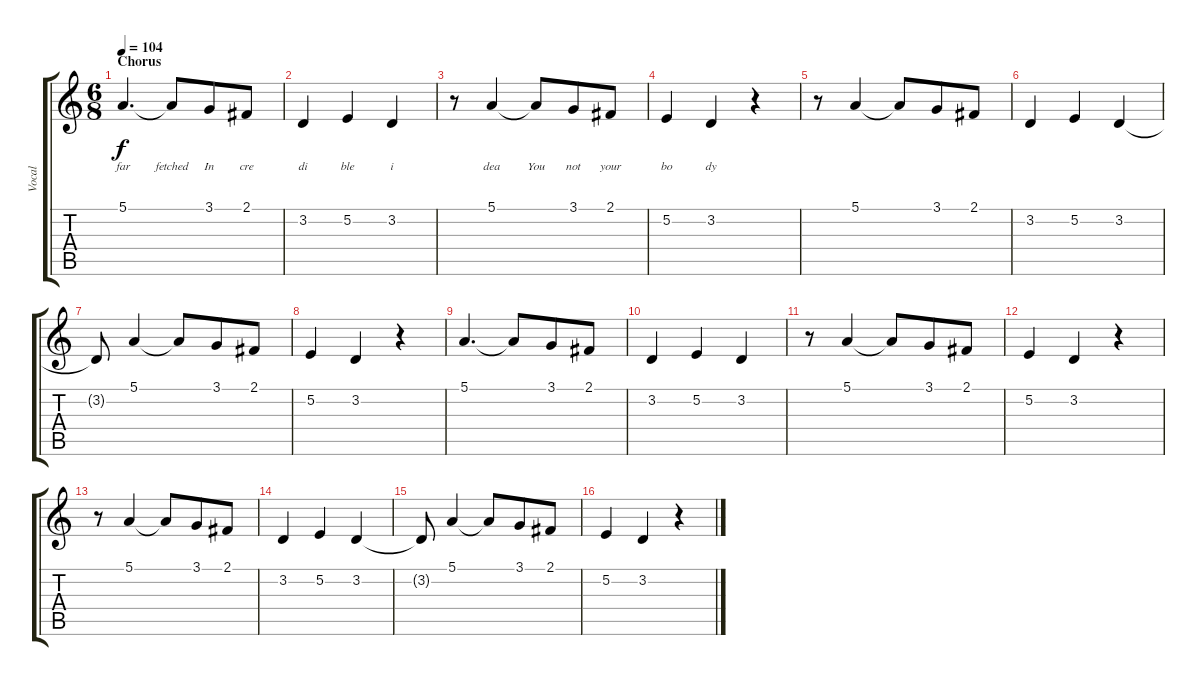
\track ("Vocal" "Vocal") {instrument acousticgrandpiano}
\staff {score tabs}
\tuning (E4 B3 G3 D3 A2 E2) {hide}
\ts (6 8)
\section ("" "Chorus")
\tempo 104
\clef g2
\ks c
5.1.4{d lyrics (0 "far") lyrics (1 "") lyrics (2 "") lyrics (3 "") lyrics (4 "") dy f} 5.1{t}.8{lyrics (0 "fetched") lyrics (1 "") lyrics (2 "") lyrics (3 "") lyrics (4 "")} 3.1.8{lyrics (0 "In") lyrics (1 "") lyrics (2 "") lyrics (3 "") lyrics (4 "")} 2.1.8{lyrics (0 "cre") lyrics (1 "") lyrics (2 "") lyrics (3 "") lyrics (4 "")} |
3.2.4{lyrics (0 "di") lyrics (1 "") lyrics (2 "") lyrics (3 "") lyrics (4 "")} 5.2.4{lyrics (0 "ble") lyrics (1 "") lyrics (2 "") lyrics (3 "") lyrics (4 "")} 3.2.4{lyrics (0 "i") lyrics (1 "") lyrics (2 "") lyrics (3 "") lyrics (4 "")} |
r.8 5.1.4{lyrics (0 "dea") lyrics (1 "") lyrics (2 "") lyrics (3 "") lyrics (4 "")} 5.1{t}.8{lyrics (0 "You") lyrics (1 "") lyrics (2 "") lyrics (3 "") lyrics (4 "")} 3.1.8{lyrics (0 "not") lyrics (1 "") lyrics (2 "") lyrics (3 "") lyrics (4 "")} 2.1.8{lyrics (0 "your") lyrics (1 "") lyrics (2 "") lyrics (3 "") lyrics (4 "")} |
5.2.4{lyrics (0 "bo") lyrics (1 "") lyrics (2 "") lyrics (3 "") lyrics (4 "")} 3.2.4{lyrics (0 "dy") lyrics (1 "") lyrics (2 "") lyrics (3 "") lyrics (4 "")} r.4 |
r.8 5.1.4 5.1{t}.8 3.1.8 2.1.8 |
3.2.4 5.2.4 3.2.4 |
3.2{t}.8 5.1.4 5.1{t}.8 3.1.8 2.1.8 |
5.2.4 3.2.4 r.4 |
5.1.4{d} 5.1{t}.8 3.1.8 2.1.8 |
3.2.4 5.2.4 3.2.4 |
r.8 5.1.4 5.1{t}.8 3.1.8 2.1.8 |
5.2.4 3.2.4 r.4 |
r.8 5.1.4 5.1{t}.8 3.1.8 2.1.8 |
3.2.4 5.2.4 3.2.4 |
3.2{t}.8 5.1.4 5.1{t}.8 3.1.8 2.1.8 |
5.2.4 3.2.4 r.4
